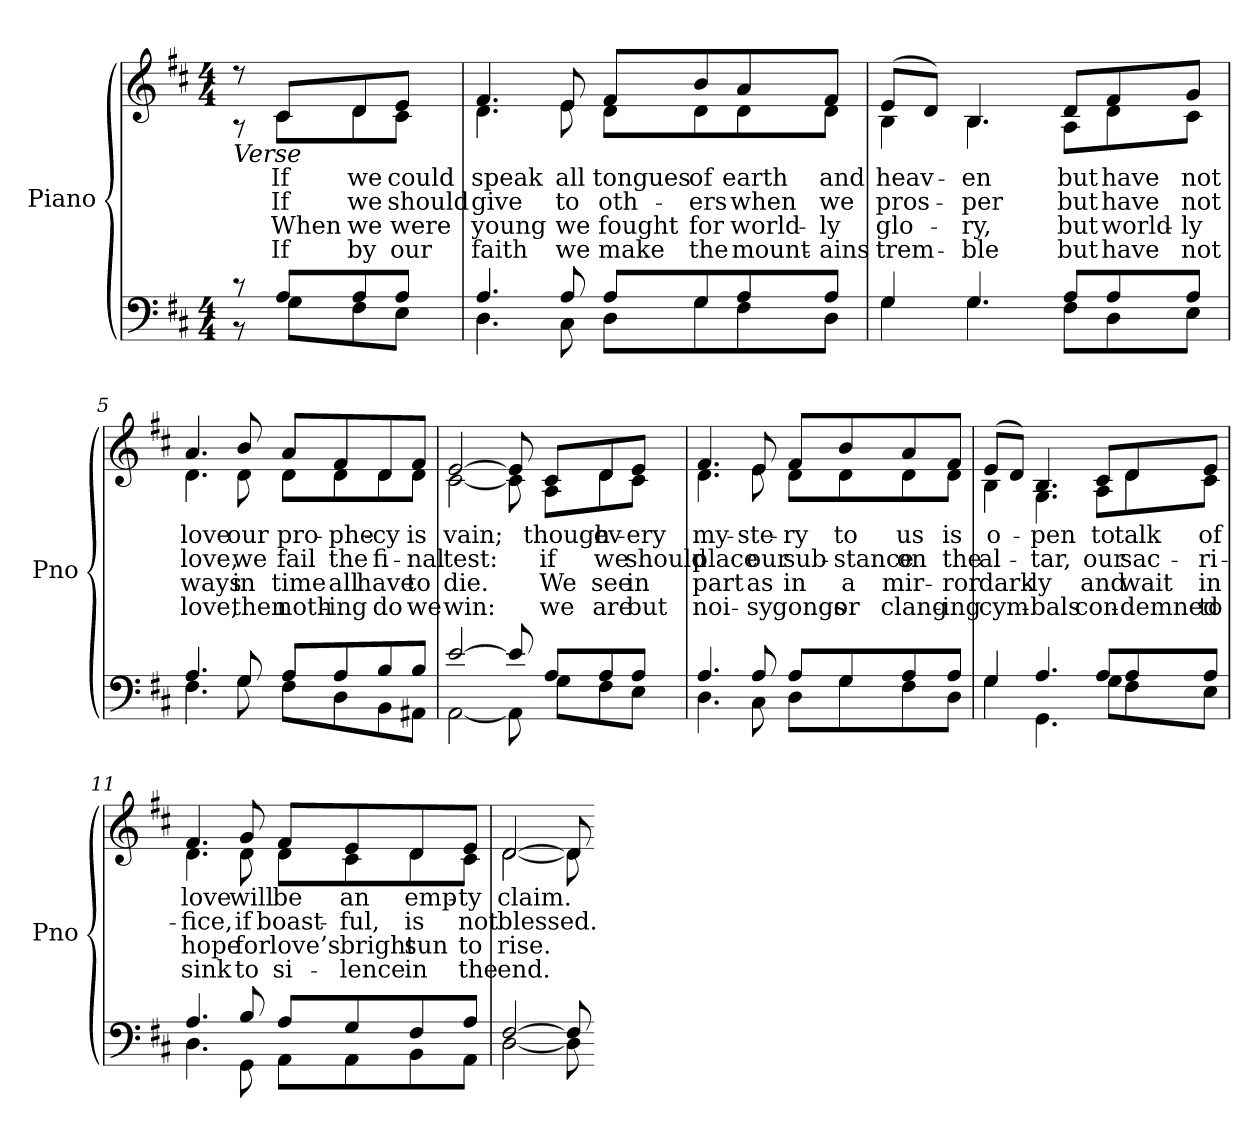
**kern	**kern	**text	**text	**text	**text
*part2	*part1	*part1	*part1	*part1	*part1
*staff2	*staff1	*staff1	*staff1	*staff1	*staff1
*I"Piano	*I"Piano	*	*	*	*
*I'Pno	*I'Pno	*	*	*	*
*clefF4	*clefG2	*	*	*	*
*k[f#c#]	*k[f#c#]	*	*	*	*
*M4/4	*M4/4	*	*	*	*
=1	=1	=1	=1	=1	=1
*^	*^	*	*	*	*
!	!	!LO:TX:b:i:t=Verse	!	!	!	!	!
8r	8r	8r	8r	.	.	.	.
!	!	!	!	!LO:LY:b	!LO:LY:b	!LO:LY:b	!LO:LY:b
8A/L	8G\L	8c#/L	8c#\L	If	If	When	If
!	!	!	!	!LO:LY:b	!LO:LY:b	!LO:LY:b	!LO:LY:b
8A/	8F#\	8d/	8d\	we	we	we	by
!	!	!	!	!LO:LY:b	!LO:LY:b	!LO:LY:b	!LO:LY:b
8A/J	8E\J	8e/J	8c#\J	could	should	were	our
=2	=2	=2	=2	=2	=2	=2	=2
!	!	!	!	!LO:LY:b	!LO:LY:b	!LO:LY:b	!LO:LY:b
4.A/	4.D\	4.f#/	4.d\	speak	give	young	faith
!	!	!	!	!LO:LY:b	!LO:LY:b	!LO:LY:b	!LO:LY:b
8A/	8C#\	8e/	8e\	all	to	we	we
!	!	!	!	!LO:LY:b	!LO:LY:b	!LO:LY:b	!LO:LY:b
8A/L	8D\L	8f#/L	8d\L	tongues	oth-	fought	make
!	!	!	!	!LO:LY:b	!LO:LY:b	!LO:LY:b	!LO:LY:b
8G/	8G\	8b/	8d\	of	-ers	for	the
!	!	!	!	!LO:LY:b	!LO:LY:b	!LO:LY:b	!LO:LY:b
8A/	8F#\	8a/	8d\	earth	when	world-	mount-
!	!	!	!	!LO:LY:b	!LO:LY:b	!LO:LY:b	!LO:LY:b
8A/J	8D\J	8f#/J	8d\J	and	we	-ly	-ains
=3	=3	=3	=3	=3	=3	=3	=3
!	!	!	!	!LO:LY:b	!LO:LY:b	!LO:LY:b	!LO:LY:b
4G/	4G\	(>8e/L	4B\	heav-	pros-	glo-	trem-
.	.	8d/J)	.	.	.	.	.
!	!	!	!	!LO:LY:b	!LO:LY:b	!LO:LY:b	!LO:LY:b
4.G/	4.G\	4.B/	4.B\	-en	-per	-ry,	-ble
!!LO:LB:g=z	!!
=4-	=4-	=4-	=4-	=4-	=4-	=4-	=4-
!	!	!	!	!LO:LY:b	!LO:LY:b	!LO:LY:b	!LO:LY:b
8A/L	8F#\L	8d/L	8A\L	but	but	but	but
!	!	!	!	!LO:LY:b	!LO:LY:b	!LO:LY:b	!LO:LY:b
8A/	8D\	8f#/	8d\	have	have	world-	have
!	!	!	!	!LO:LY:b	!LO:LY:b	!LO:LY:b	!LO:LY:b
8A/J	8E\J	8g/J	8c#\J	not	not	-ly	not
=5	=5	=5	=5	=5	=5	=5	=5
!	!	!	!	!LO:LY:b	!LO:LY:b	!LO:LY:b	!LO:LY:b
4.A/	4.F#\	4.a/	4.d\	love	love,	ways	love,
!	!	!	!	!LO:LY:b	!LO:LY:b	!LO:LY:b	!LO:LY:b
8G/	8G\	8b/	8d\	our	we	in	then
!	!	!	!	!LO:LY:b	!LO:LY:b	!LO:LY:b	!LO:LY:b
8A/L	8F#\L	8a/L	8d\L	pro-	fail	time	noth-
!	!	!	!	!LO:LY:b	!LO:LY:b	!LO:LY:b	!LO:LY:b
8A/	8D\	8f#/	8d\	-phe-	the	all	-ing
!	!	!	!	!LO:LY:b	!LO:LY:b	!LO:LY:b	!LO:LY:b
8B/	8BB\	8d/	8d\	-cy	fi-	have	do
!	!	!	!	!LO:LY:b	!LO:LY:b	!LO:LY:b	!LO:LY:b
8B/J	8AA#X\J	8f#/J	8d\J	is	-nal	to	we
=6	=6	=6	=6	=6	=6	=6	=6
!	!	!	!	!LO:LY:b	!LO:LY:b	!LO:LY:b	!LO:LY:b
[2e/	[2AA\	[2e/	[2c#\	vain;	test:	die.	win:
8e/]	8AA\]	8e/]	8c#\]	.	.	.	.
!!LO:LB:g=z	!!
=7-	=7-	=7-	=7-	=7-	=7-	=7-	=7-
!	!	!	!	!LO:LY:b	!LO:LY:b	!LO:LY:b	!LO:LY:b
8A/L	8G\L	8c#/L	8A\L	though	if	We	we
!	!	!	!	!LO:LY:b	!LO:LY:b	!LO:LY:b	!LO:LY:b
8A/	8F#\	8d/	8d\	ev-	we	see	are
!	!	!	!	!LO:LY:b	!LO:LY:b	!LO:LY:b	!LO:LY:b
8A/J	8E\J	8e/J	8c#\J	-ery	should	in	but
=8	=8	=8	=8	=8	=8	=8	=8
!	!	!	!	!LO:LY:b	!LO:LY:b	!LO:LY:b	!LO:LY:b
4.A/	4.D\	4.f#/	4.d\	my-	place	part	noi-
!	!	!	!	!LO:LY:b	!LO:LY:b	!LO:LY:b	!LO:LY:b
8A/	8C#\	8e/	8e\	-ste-	our	as	-sy
!	!	!	!	!LO:LY:b	!LO:LY:b	!LO:LY:b	!LO:LY:b
8A/L	8D\L	8f#/L	8d\L	-ry	sub-	in	gongs
!	!	!	!	!LO:LY:b	!LO:LY:b	!LO:LY:b	!LO:LY:b
8G/	8G\	8b/	8d\	to	-stance	a	or
!	!	!	!	!LO:LY:b	!LO:LY:b	!LO:LY:b	!LO:LY:b
8A/	8F#\	8a/	8d\	us	on	mir-	clang-
!	!	!	!	!LO:LY:b	!LO:LY:b	!LO:LY:b	!LO:LY:b
8A/J	8D\J	8f#/J	8d\J	is	the	-ror	-ing
=9	=9	=9	=9	=9	=9	=9	=9
!	!	!	!	!LO:LY:b	!LO:LY:b	!LO:LY:b	!LO:LY:b
4G/	4G\	(>8e/L	4B\	o-	al-	dark-	cym-
.	.	8d/J)	.	.	.	.	.
!	!	!	!	!LO:LY:b	!LO:LY:b	!LO:LY:b	!LO:LY:b
4.A/	4.GG\	4.B/	4.G\	-pen	-tar,	-ly	-bals
!!LO:LB:g=z	!!
=10-	=10-	=10-	=10-	=10-	=10-	=10-	=10-
!	!	!	!	!LO:LY:b	!LO:LY:b	!LO:LY:b	!LO:LY:b
8A/L	8G\L	8c#/L	8A\L	to	our	and	con-
!	!	!	!	!LO:LY:b	!LO:LY:b	!LO:LY:b	!LO:LY:b
8A/	8F#\	8d/	8d\	talk	sac-	wait	-demned
!	!	!	!	!LO:LY:b	!LO:LY:b	!LO:LY:b	!LO:LY:b
8A/J	8E\J	8e/J	8c#\J	of	-ri-	in	to
=11	=11	=11	=11	=11	=11	=11	=11
!	!	!	!	!LO:LY:b	!LO:LY:b	!LO:LY:b	!LO:LY:b
4.A/	4.D\	4.f#/	4.d\	love	-fice,	hope	sink
!	!	!	!	!LO:LY:b	!LO:LY:b	!LO:LY:b	!LO:LY:b
8B/	8GG\	8g/	8d\	will	if	for	to
!	!	!	!	!LO:LY:b	!LO:LY:b	!LO:LY:b	!LO:LY:b
8A/L	8AA\L	8f#/L	8d\L	be	boast-	love’s	si-
!	!	!	!	!LO:LY:b	!LO:LY:b	!LO:LY:b	!LO:LY:b
8G/	8AA\	8e/	8c#\	an	-ful,	bright	-lence
!	!	!	!	!LO:LY:b	!LO:LY:b	!LO:LY:b	!LO:LY:b
8F#/	8BB\	8d/	8d\	emp-	is	sun	in
!	!	!	!	!LO:LY:b	!LO:LY:b	!LO:LY:b	!LO:LY:b
8A/J	8AA\J	8e/J	8c#\J	-ty	not	to	the
=12	=12	=12	=12	=12	=12	=12	=12
!	!	!	!	!LO:LY:b	!LO:LY:b	!LO:LY:b	!LO:LY:b
[2F#/	[2D\	[2d/	[2d\	claim.	blessed.	rise.	end.
8F#/]	8D\]	8d/]	8d\]	.	.	.	.
*v	*v	*	*	*	*	*	*
*	*v	*v	*	*	*	*
=-	=-	=-	=-	=-	=-
*-	*-	*-	*-	*-	*-
